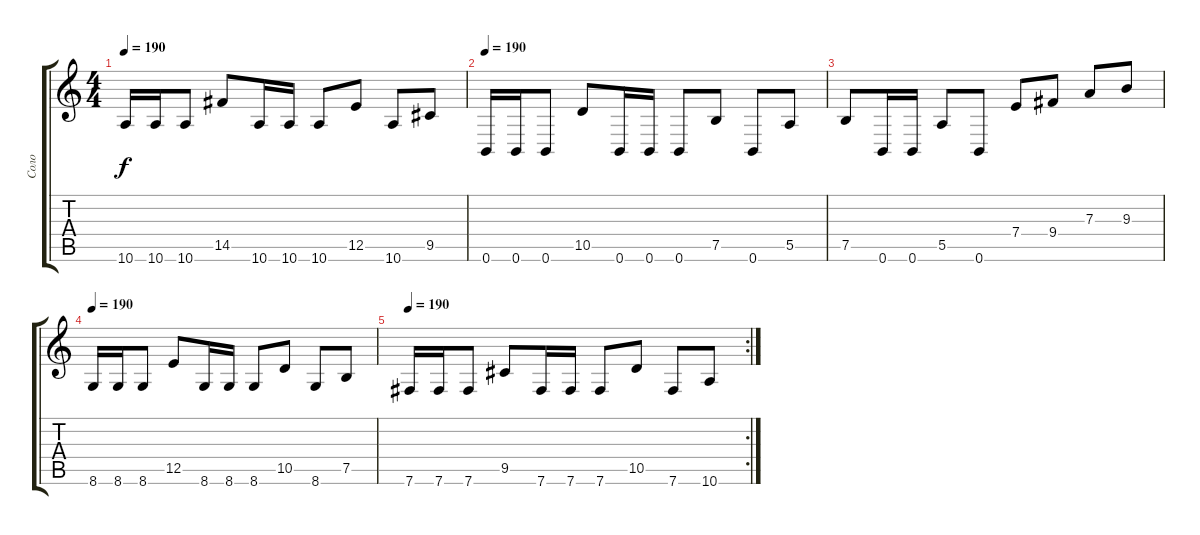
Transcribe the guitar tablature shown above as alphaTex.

\track ("Соло" "Соло") {instrument distortionguitar}
\staff {score tabs}
\tuning (B3 Gb3 D3 A2 E2 B1) {hide}
\ts (4 4)
\tempo 190
\clef g2
\ks c
10.6.16{dy f} 10.6.16 10.6.8 14.5.8 10.6.16 10.6.16 10.6.8 12.5.8 10.6.8 9.5.8 |
\tempo 190
0.6.16 0.6.16 0.6.8 10.5.8 0.6.16 0.6.16 0.6.8 7.5.8 0.6.8 5.5.8 |
7.5.8 0.6.16 0.6.16 5.5.8 0.6.8 7.4.8 9.4.8 7.3.8 9.3.8 |
\tempo 190
8.6.16 8.6.16 8.6.8 12.5.8 8.6.16 8.6.16 8.6.8 10.5.8 8.6.8 7.5.8 |
\rc 2
\tempo 190
7.6.16 7.6.16 7.6.8 9.5.8 7.6.16 7.6.16 7.6.8 10.5.8 7.6.8 10.6.8
